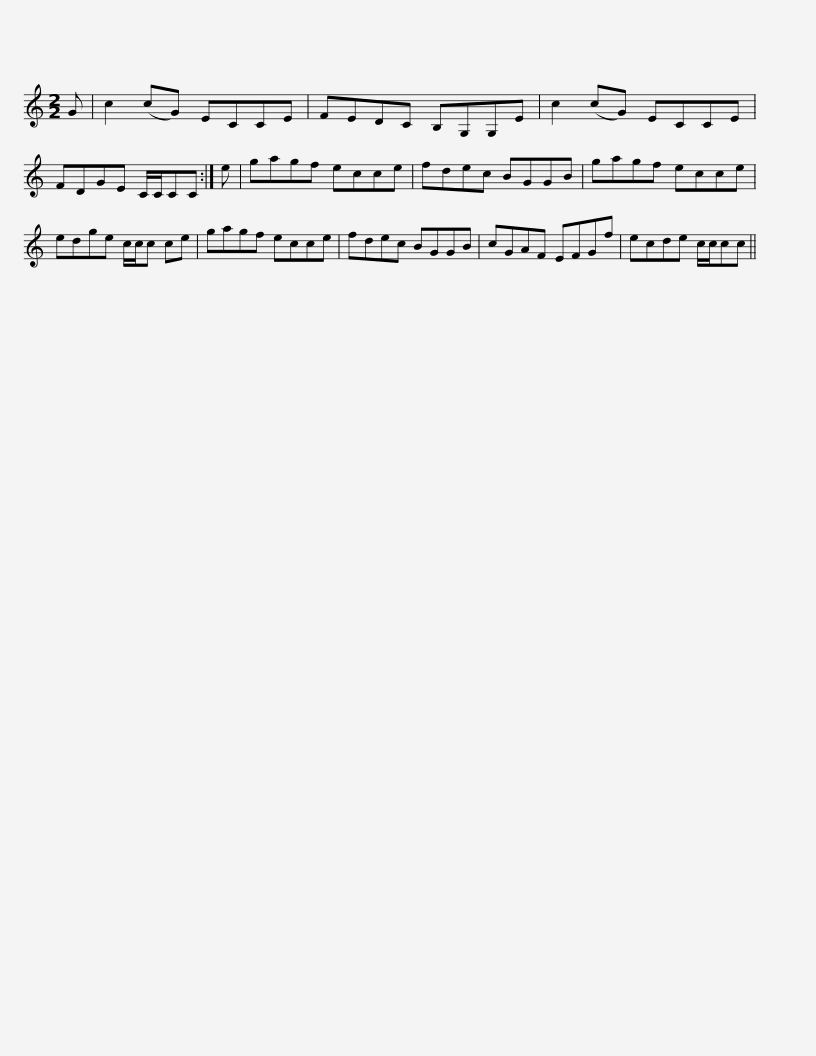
X:1
L:1/8
M:2/2
I:linebreak $
K:C
V:1 treble
V:1
 G | c2 (cG) ECCE | FEDC B,G,G,E | c2 (cG) ECCE | FDGE C/C/CC :| %5
 e |$ gagf ecce | fdec BGGB | gagf ecce | edge c/c/c ce | %10
 gagf ecce |$ fdec BGGB | cGAF EFGf | ecde c/c/cc || %14
